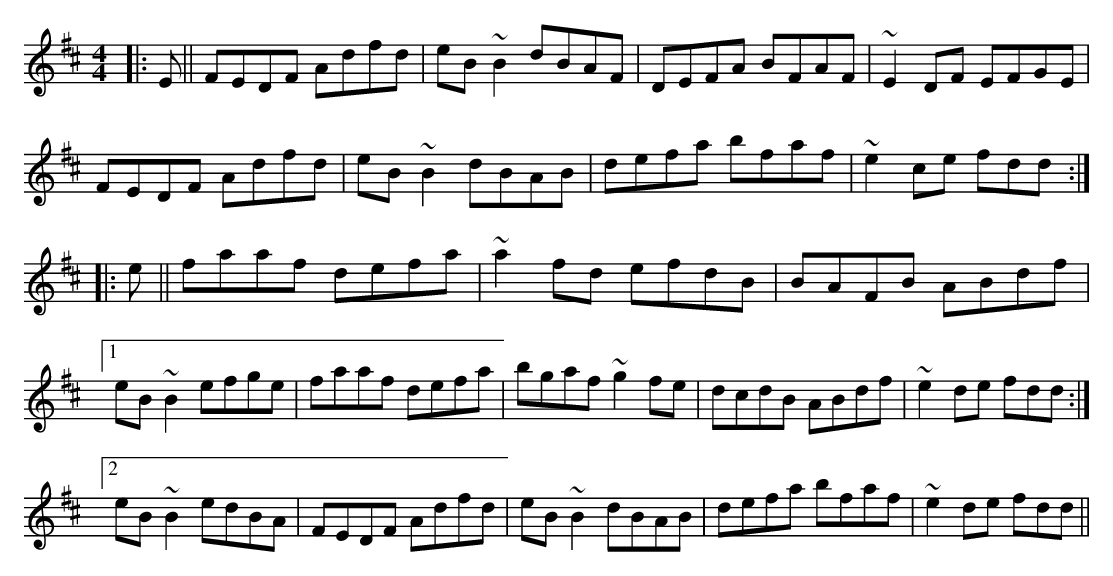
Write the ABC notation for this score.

X:1
M:4/4
K:D
|:E||FEDF Adfd|eB~B2 dBAF|DEFA BFAF|~E2DF EFGE|
FEDF Adfd|eB~B2 dBAB|defa bfaf|~e2ce fdd:|
|:e||faaf defa|~a2fd efdB|BAFB ABdf|
[1 eB~B2 efge|faaf defa|bgaf ~g2fe|dcdB ABdf|~e2de fdd:|
[2 eB~B2 edBA|FEDF Adfd|eB~B2 dBAB|defa bfaf|~e2de fdd||
